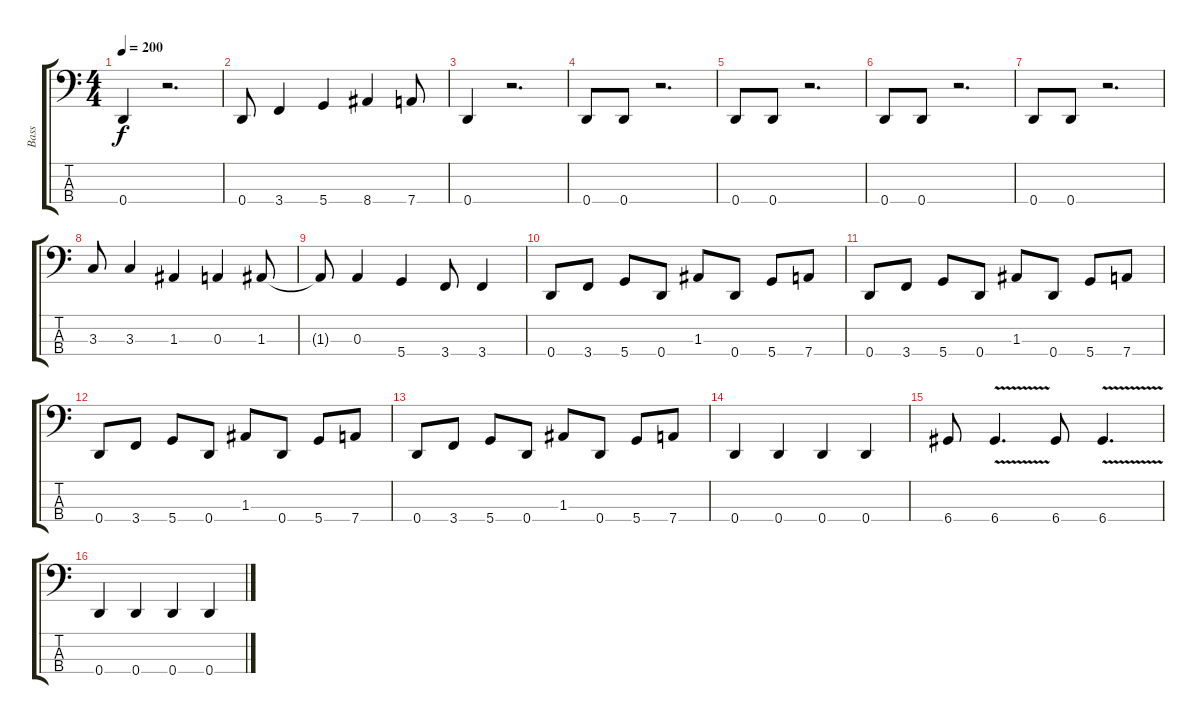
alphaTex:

\track ("Bass" "Bass") {instrument electricbassfinger}
\staff {score tabs}
\tuning (G2 D2 A1 D1) {hide}
\ts (4 4)
\tempo 200
\clef f4
\ks c
0.4.4{dy f} r.2{d} |
0.4.8 3.4.4 5.4.4 8.4.4 7.4.8 |
0.4.4 r.2{d} |
0.4.8 0.4.8 r.2{d} |
0.4.8 0.4.8 r.2{d} |
0.4.8 0.4.8 r.2{d} |
0.4.8 0.4.8 r.2{d} |
3.3.8 3.3.4 1.3.4 0.3.4 1.3.8 |
1.3{t}.8 0.3.4 5.4.4 3.4.8 3.4.4 |
0.4.8 3.4.8 5.4.8 0.4.8 1.3.8 0.4.8 5.4.8 7.4.8 |
0.4.8 3.4.8 5.4.8 0.4.8 1.3.8 0.4.8 5.4.8 7.4.8 |
0.4.8 3.4.8 5.4.8 0.4.8 1.3.8 0.4.8 5.4.8 7.4.8 |
0.4.8 3.4.8 5.4.8 0.4.8 1.3.8 0.4.8 5.4.8 7.4.8 |
0.4.4 0.4.4 0.4.4 0.4.4 |
6.4.8 6.4{v}.4{d} 6.4.8 6.4{v}.4{d} |
0.4.4 0.4.4 0.4.4 0.4.4
